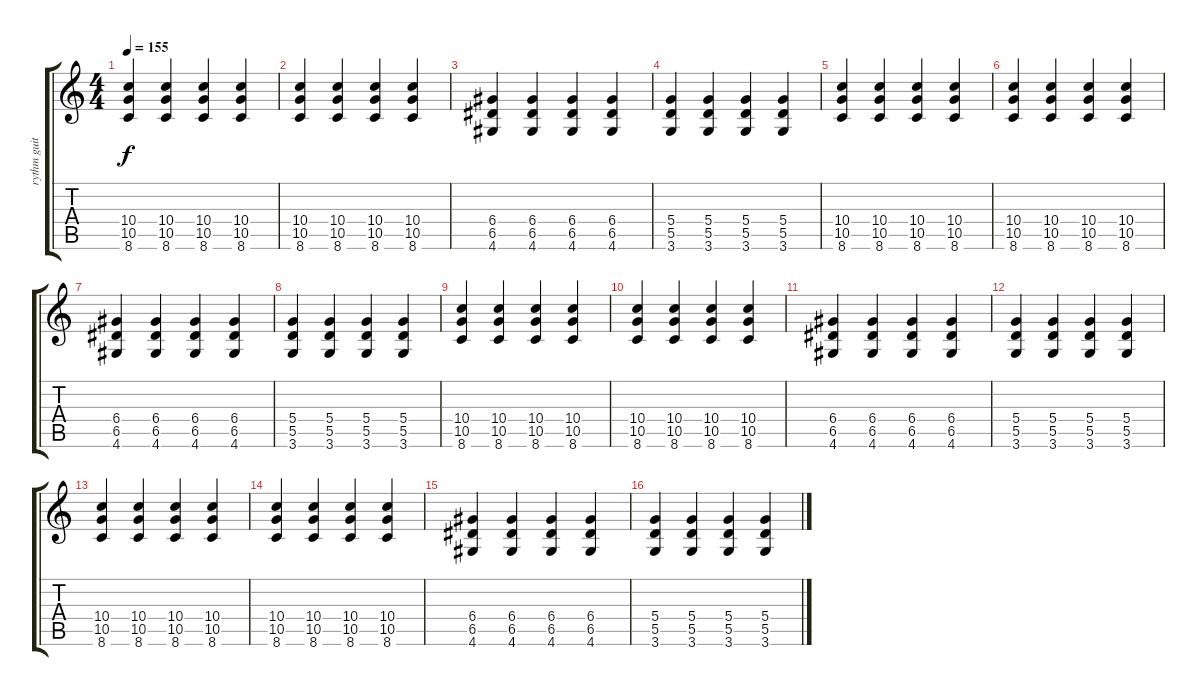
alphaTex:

\track ("rythm guitar" "rythm guit") {instrument distortionguitar}
\staff {score tabs}
\tuning (E4 B3 G3 D3 A2 E2) {hide}
\ts (4 4)
\tempo 155
\clef g2
\ks c
(10.4 10.5 8.6).4{dy f instrument distortionguitar} (10.4 10.5 8.6).4 (10.4 10.5 8.6).4 (10.4 10.5 8.6).4 |
(10.4 10.5 8.6).4 (10.4 10.5 8.6).4 (10.4 10.5 8.6).4 (10.4 10.5 8.6).4 |
(6.4 6.5 4.6).4 (6.4 6.5 4.6).4 (6.4 6.5 4.6).4 (6.4 6.5 4.6).4 |
(5.4 5.5 3.6).4 (5.4 5.5 3.6).4 (5.4 5.5 3.6).4 (5.4 5.5 3.6).4 |
(10.4 10.5 8.6).4 (10.4 10.5 8.6).4 (10.4 10.5 8.6).4 (10.4 10.5 8.6).4 |
(10.4 10.5 8.6).4 (10.4 10.5 8.6).4 (10.4 10.5 8.6).4 (10.4 10.5 8.6).4 |
(6.4 6.5 4.6).4 (6.4 6.5 4.6).4 (6.4 6.5 4.6).4 (6.4 6.5 4.6).4 |
(5.4 5.5 3.6).4 (5.4 5.5 3.6).4 (5.4 5.5 3.6).4 (5.4 5.5 3.6).4 |
(10.4 10.5 8.6).4 (10.4 10.5 8.6).4 (10.4 10.5 8.6).4 (10.4 10.5 8.6).4 |
(10.4 10.5 8.6).4 (10.4 10.5 8.6).4 (10.4 10.5 8.6).4 (10.4 10.5 8.6).4 |
(6.4 6.5 4.6).4 (6.4 6.5 4.6).4 (6.4 6.5 4.6).4 (6.4 6.5 4.6).4 |
(5.4 5.5 3.6).4 (5.4 5.5 3.6).4 (5.4 5.5 3.6).4 (5.4 5.5 3.6).4 |
(10.4 10.5 8.6).4 (10.4 10.5 8.6).4 (10.4 10.5 8.6).4 (10.4 10.5 8.6).4 |
(10.4 10.5 8.6).4 (10.4 10.5 8.6).4 (10.4 10.5 8.6).4 (10.4 10.5 8.6).4 |
(6.4 6.5 4.6).4 (6.4 6.5 4.6).4 (6.4 6.5 4.6).4 (6.4 6.5 4.6).4 |
(5.4 5.5 3.6).4 (5.4 5.5 3.6).4 (5.4 5.5 3.6).4 (5.4 5.5 3.6).4
